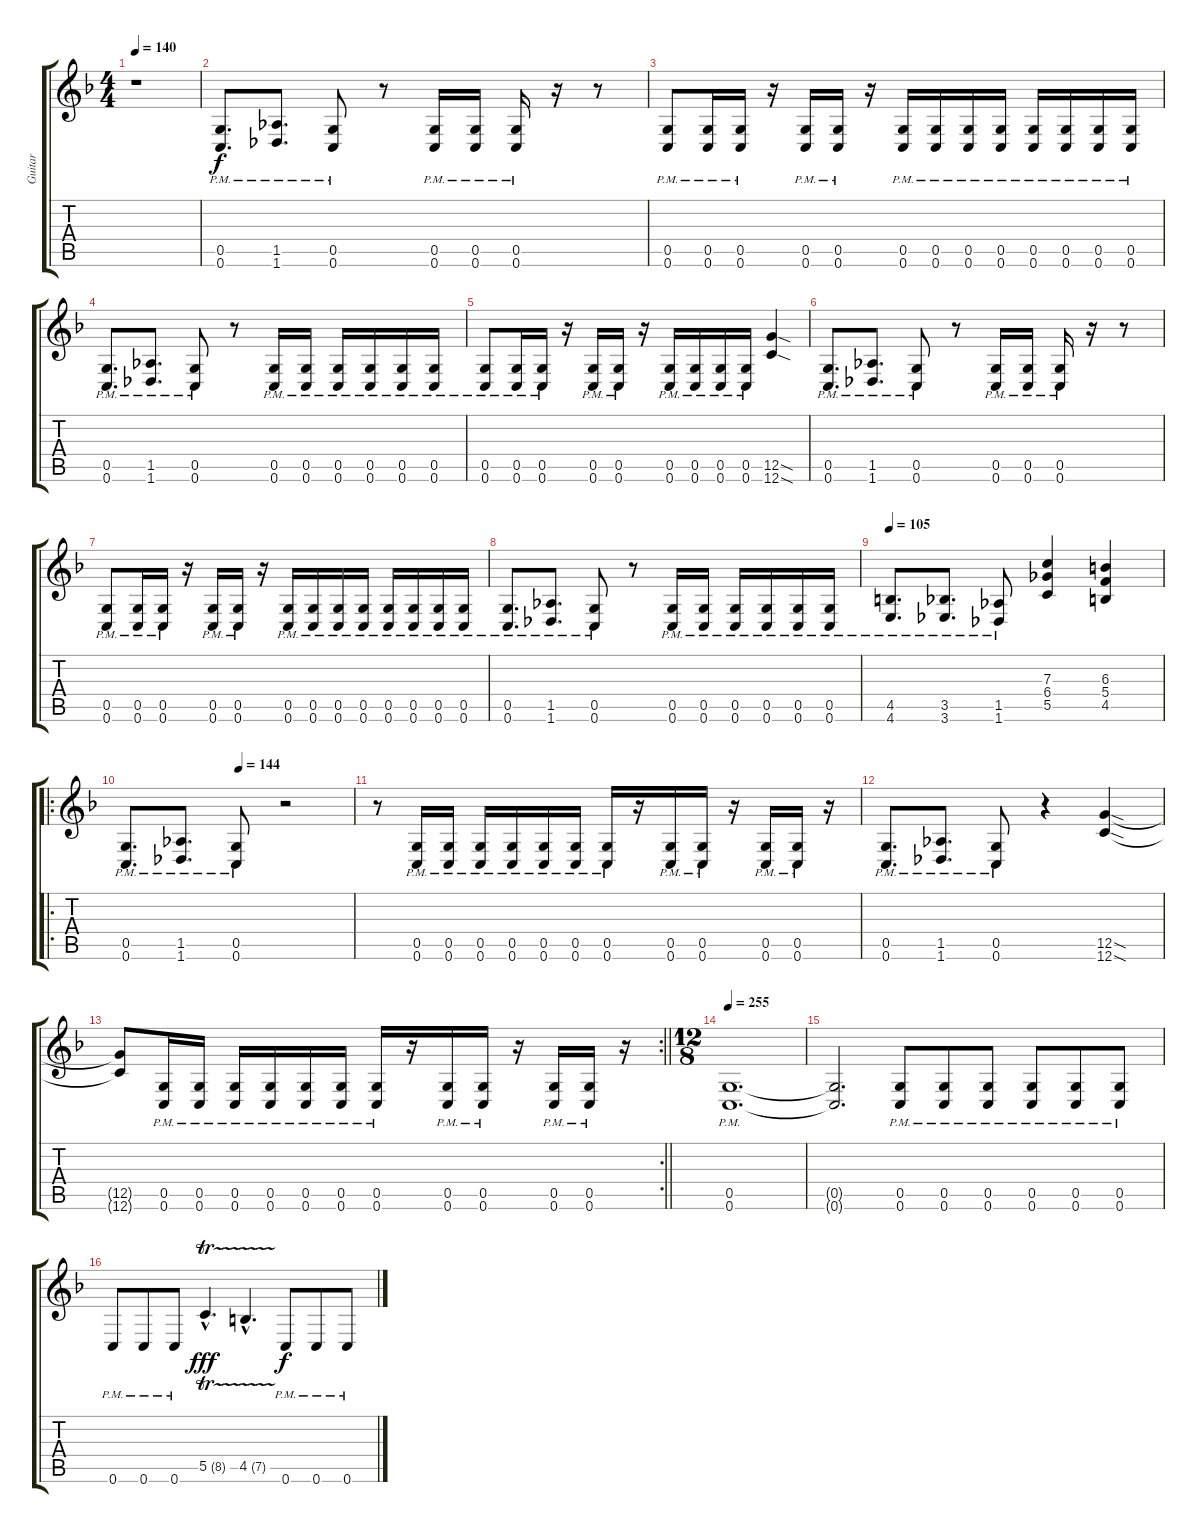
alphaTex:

\track ("Guitar" "Guitar") {instrument distortionguitar}
\staff {score tabs}
\tuning (D4 A3 F3 C3 G2 C2) {hide}
\ts (4 4)
\tempo 140
\clef g2
\ks dminor
r.1{dy f} |
(0.5{pm} 0.6{pm}).8{d} (1.5{pm} 1.6{pm}).8{d} (0.5{pm} 0.6{pm}).8 r.8 (0.5{pm} 0.6{pm}).16 (0.5{pm} 0.6{pm}).16 (0.5{pm} 0.6{pm}).16 r.16 r.8 |
(0.5{pm} 0.6{pm}).8 (0.5{pm} 0.6{pm}).16 (0.5{pm} 0.6{pm}).16 r.16 (0.5{pm} 0.6{pm}).16 (0.5{pm} 0.6{pm}).16 r.16 (0.5{pm} 0.6{pm}).16 (0.5{pm} 0.6{pm}).16 (0.5{pm} 0.6{pm}).16 (0.5{pm} 0.6{pm}).16 (0.5{pm} 0.6{pm}).16 (0.5{pm} 0.6{pm}).16 (0.5{pm} 0.6{pm}).16 (0.5{pm} 0.6{pm}).16 |
(0.5{pm} 0.6{pm}).8{d} (1.5{pm} 1.6{pm}).8{d} (0.5{pm} 0.6{pm}).8 r.8 (0.5{pm} 0.6{pm}).16 (0.5{pm} 0.6{pm}).16 (0.5{pm} 0.6{pm}).16 (0.5{pm} 0.6{pm}).16 (0.5{pm} 0.6{pm}).16 (0.5{pm} 0.6{pm}).16 |
(0.5{pm} 0.6{pm}).8 (0.5{pm} 0.6{pm}).16 (0.5{pm} 0.6{pm}).16 r.16 (0.5{pm} 0.6{pm}).16 (0.5{pm} 0.6{pm}).16 r.16 (0.5{pm} 0.6{pm}).16 (0.5{pm} 0.6{pm}).16 (0.5{pm} 0.6{pm}).16 (0.5{pm} 0.6{pm}).16 (12.5{sod} 12.6{sod}).4 |
(0.5{pm} 0.6{pm}).8{d} (1.5{pm} 1.6{pm}).8{d} (0.5{pm} 0.6{pm}).8 r.8 (0.5{pm} 0.6{pm}).16 (0.5{pm} 0.6{pm}).16 (0.5{pm} 0.6{pm}).16 r.16 r.8 |
(0.5{pm} 0.6{pm}).8 (0.5{pm} 0.6{pm}).16 (0.5{pm} 0.6{pm}).16 r.16 (0.5{pm} 0.6{pm}).16 (0.5{pm} 0.6{pm}).16 r.16 (0.5{pm} 0.6{pm}).16 (0.5{pm} 0.6{pm}).16 (0.5{pm} 0.6{pm}).16 (0.5{pm} 0.6{pm}).16 (0.5{pm} 0.6{pm}).16 (0.5{pm} 0.6{pm}).16 (0.5{pm} 0.6{pm}).16 (0.5{pm} 0.6{pm}).16 |
(0.5{pm} 0.6{pm}).8{d} (1.5{pm} 1.6{pm}).8{d} (0.5{pm} 0.6{pm}).8 r.8 (0.5{pm} 0.6{pm}).16 (0.5{pm} 0.6{pm}).16 (0.5{pm} 0.6{pm}).16 (0.5{pm} 0.6{pm}).16 (0.5{pm} 0.6{pm}).16 (0.5{pm} 0.6{pm}).16 |
\tempo 105
(4.5{pm} 4.6{pm}).8{d} (3.5{pm} 3.6{pm}).8{d} (1.5{pm} 1.6{pm}).8 (7.3 6.4 5.5).4 (6.3 5.4 4.5).4 |
\ro
\tempo (144 0.5)
(0.5{pm} 0.6{pm}).8{d} (1.5{pm} 1.6{pm}).8{d} (0.5{pm} 0.6{pm}).8 r.2 |
r.8 (0.5{pm} 0.6{pm}).16 (0.5{pm} 0.6{pm}).16 (0.5{pm} 0.6{pm}).16 (0.5{pm} 0.6{pm}).16 (0.5{pm} 0.6{pm}).16 (0.5{pm} 0.6{pm}).16 (0.5{pm} 0.6{pm}).16 r.16 (0.5{pm} 0.6{pm}).16 (0.5{pm} 0.6{pm}).16 r.16 (0.5{pm} 0.6{pm}).16 (0.5{pm} 0.6{pm}).16 r.16 |
(0.5{pm} 0.6{pm}).8{d} (1.5{pm} 1.6{pm}).8{d} (0.5{pm} 0.6{pm}).8 r.4 (12.5{sod} 12.6{sod}).4 |
\rc 2
\barLineRight lightlight
(12.5{t} 12.6{t}).8 (0.5{pm} 0.6{pm}).16 (0.5{pm} 0.6{pm}).16 (0.5{pm} 0.6{pm}).16 (0.5{pm} 0.6{pm}).16 (0.5{pm} 0.6{pm}).16 (0.5{pm} 0.6{pm}).16 (0.5{pm} 0.6{pm}).16 r.16 (0.5{pm} 0.6{pm}).16 (0.5{pm} 0.6{pm}).16 r.16 (0.5{pm} 0.6{pm}).16 (0.5{pm} 0.6{pm}).16 r.16 |
\ts (12 8)
\section ("" "")
\tempo 255
(0.5{pm} 0.6{pm}).1{d} |
(0.5{t} 0.6{t}).2{d} (0.5{pm} 0.6{pm}).8 (0.5{pm} 0.6{pm}).8 (0.5{pm} 0.6{pm}).8 (0.5{pm} 0.6{pm}).8 (0.5{pm} 0.6{pm}).8 (0.5{pm} 0.6{pm}).8 |
0.6{pm}.8 0.6{pm}.8 0.6{pm}.8 5.5{tr (8 16) hac}.4{d dy fff} 4.5{tr (7 16) hac}.4{d} 0.6{pm}.8{dy f} 0.6{pm}.8 0.6{pm}.8
